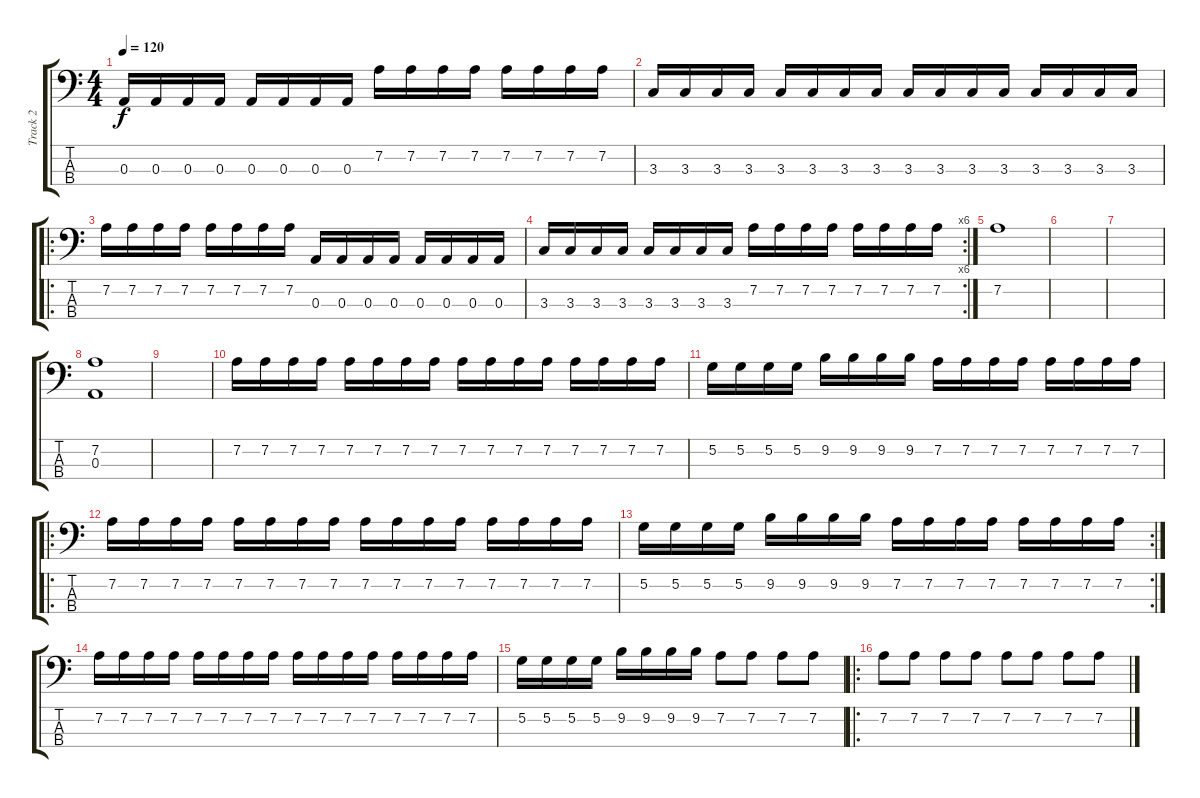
\track ("Track 2" "Track 2") {instrument electricbassfinger}
\staff {score tabs}
\tuning (G2 D2 A1 E1) {hide}
\ts (4 4)
\tempo 120
\clef f4
\ks c
0.3.16{dy f} 0.3.16 0.3.16 0.3.16 0.3.16 0.3.16 0.3.16 0.3.16 7.2.16 7.2.16 7.2.16 7.2.16 7.2.16 7.2.16 7.2.16 7.2.16 |
3.3.16 3.3.16 3.3.16 3.3.16 3.3.16 3.3.16 3.3.16 3.3.16 3.3.16 3.3.16 3.3.16 3.3.16 3.3.16 3.3.16 3.3.16 3.3.16 |
\ro
7.2.16 7.2.16 7.2.16 7.2.16 7.2.16 7.2.16 7.2.16 7.2.16 0.3.16 0.3.16 0.3.16 0.3.16 0.3.16 0.3.16 0.3.16 0.3.16 |
\rc 6
3.3.16 3.3.16 3.3.16 3.3.16 3.3.16 3.3.16 3.3.16 3.3.16 7.2.16 7.2.16 7.2.16 7.2.16 7.2.16 7.2.16 7.2.16 7.2.16 |
7.2.1 |
|
|
(7.2 0.3).1 |
|
7.2.16 7.2.16 7.2.16 7.2.16 7.2.16 7.2.16 7.2.16 7.2.16 7.2.16 7.2.16 7.2.16 7.2.16 7.2.16 7.2.16 7.2.16 7.2.16 |
5.2.16 5.2.16 5.2.16 5.2.16 9.2.16 9.2.16 9.2.16 9.2.16 7.2.16 7.2.16 7.2.16 7.2.16 7.2.16 7.2.16 7.2.16 7.2.16 |
\ro
7.2.16 7.2.16 7.2.16 7.2.16 7.2.16 7.2.16 7.2.16 7.2.16 7.2.16 7.2.16 7.2.16 7.2.16 7.2.16 7.2.16 7.2.16 7.2.16 |
\rc 2
5.2.16 5.2.16 5.2.16 5.2.16 9.2.16 9.2.16 9.2.16 9.2.16 7.2.16 7.2.16 7.2.16 7.2.16 7.2.16 7.2.16 7.2.16 7.2.16 |
7.2.16 7.2.16 7.2.16 7.2.16 7.2.16 7.2.16 7.2.16 7.2.16 7.2.16 7.2.16 7.2.16 7.2.16 7.2.16 7.2.16 7.2.16 7.2.16 |
5.2.16 5.2.16 5.2.16 5.2.16 9.2.16 9.2.16 9.2.16 9.2.16 7.2.8 7.2.8 7.2.8 7.2.8 |
\ro
7.2.8 7.2.8 7.2.8 7.2.8 7.2.8 7.2.8 7.2.8 7.2.8
